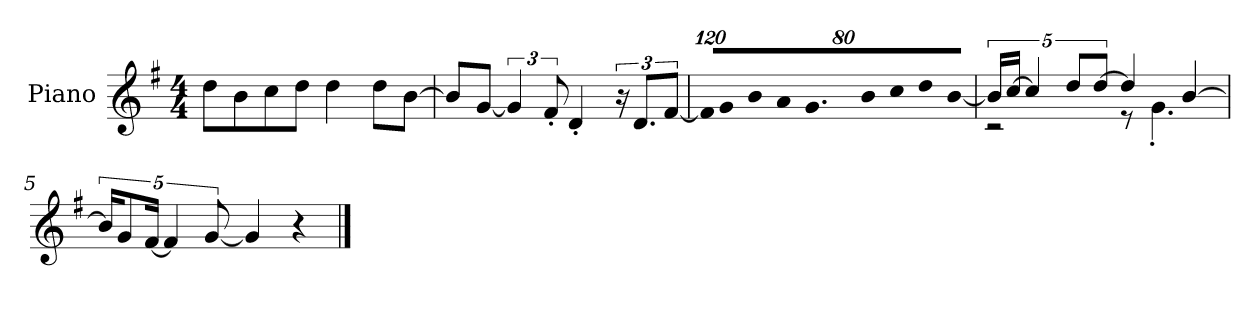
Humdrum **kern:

**kern
*part1
*staff1
*I"Piano
*I'P-no
*clefG2
*k[f#]
*M4/4
*MM90
=1
8dd\L
8b\
8cc\
8dd\J
4dd\
8dd\L
[8b\J
=2
8b/L]
[8g/J
6g/]
12f#'/
4d'/
24r
12.d/L
[12f#/J
=3
*Xbrackettup
!LO:N:vis=16
1920%107f#/KL]
!LO:N:vis=8
640%71g/
!LO:N:vis=8
640%71b/
!LO:N:vis=8
640%71a/
9.g/
!LO:N:vis=8
640%71b/
!LO:N:vis=8
640%71cc/
!LO:N:vis=8
640%71dd/
!LO:N:vis=8
[640%71b/J
=4
*brackettup
*^
20b/LL]	2r
[20cc/JJ	.
5cc/]	.
10dd/L	.
[10dd/J	.
4dd/]	8r
.	4.g'\
[4b/	.
*v	*v
!!LO:LB:g=z
=5
20b/KL]
10g/
[20f#/Jk
5f#/]
[10g/
4g/]
4r
==
*-
